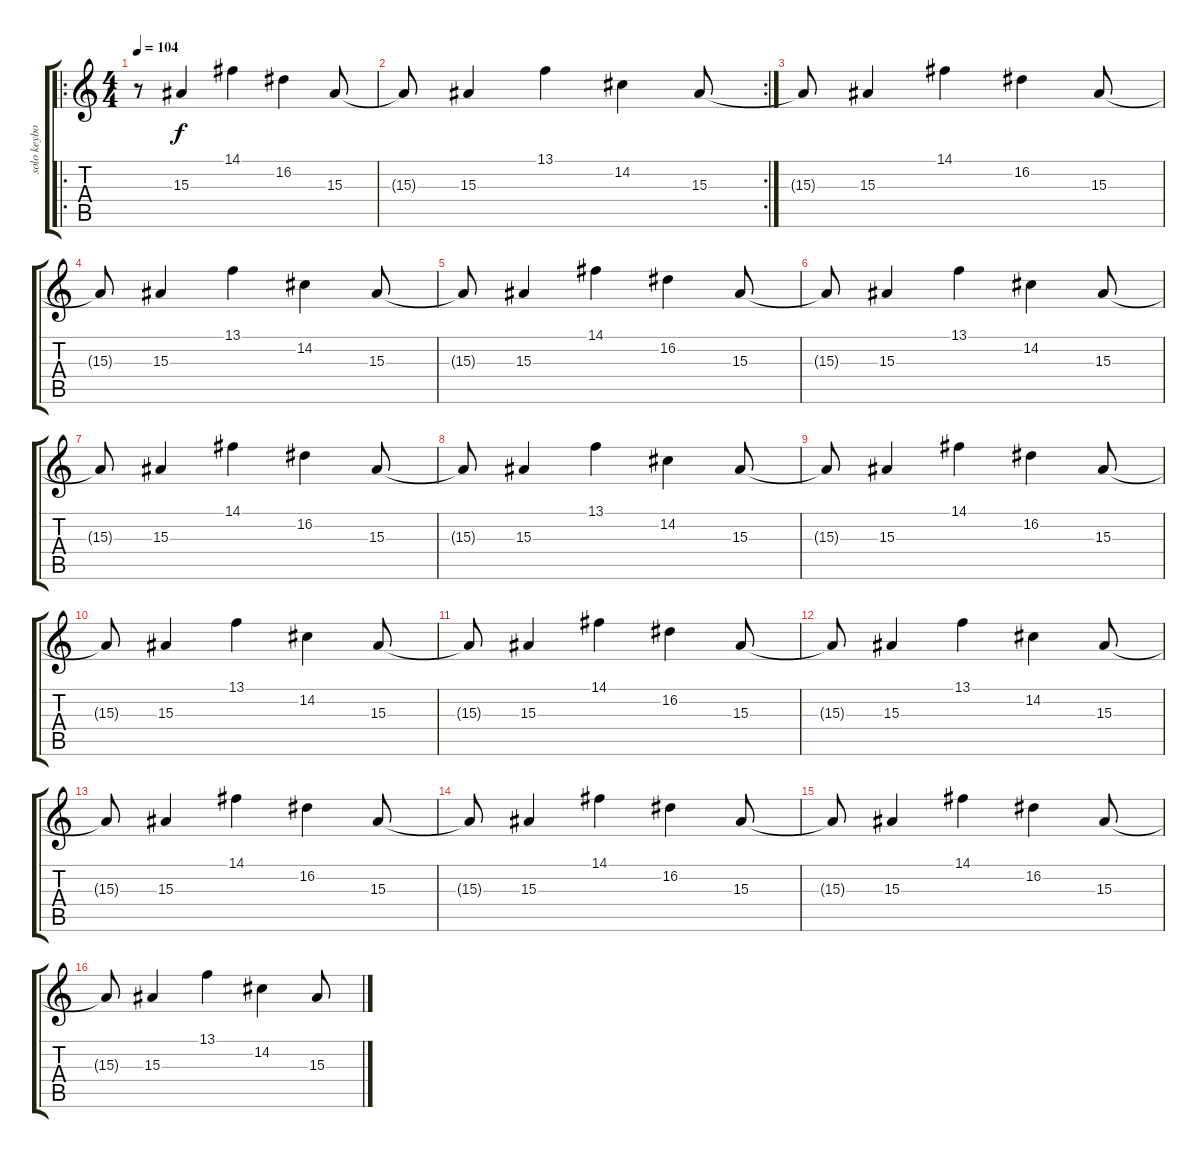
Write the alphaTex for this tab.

\track ("solo keyboard" "solo keybo") {instrument electricpiano1}
\staff {score tabs}
\tuning (E4 B3 G3 D3 A2 E2) {hide}
\ro
\ts (4 4)
\tempo 104
\clef g2
\ks c
r.8{dy f instrument electricpiano1} 15.3.4 14.1.4 16.2.4 15.3.8 |
\rc 2
15.3{t}.8 15.3.4 13.1.4 14.2.4 15.3.8 |
15.3{t}.8 15.3.4 14.1.4 16.2.4 15.3.8 |
15.3{t}.8 15.3.4 13.1.4 14.2.4 15.3.8 |
15.3{t}.8 15.3.4 14.1.4 16.2.4 15.3.8 |
15.3{t}.8 15.3.4 13.1.4 14.2.4 15.3.8 |
15.3{t}.8 15.3.4 14.1.4 16.2.4 15.3.8 |
15.3{t}.8 15.3.4 13.1.4 14.2.4 15.3.8 |
15.3{t}.8 15.3.4 14.1.4 16.2.4 15.3.8 |
15.3{t}.8 15.3.4 13.1.4 14.2.4 15.3.8 |
15.3{t}.8 15.3.4 14.1.4 16.2.4 15.3.8 |
15.3{t}.8 15.3.4 13.1.4 14.2.4 15.3.8 |
15.3{t}.8 15.3.4 14.1.4 16.2.4 15.3.8 |
15.3{t}.8 15.3.4 14.1.4 16.2.4 15.3.8 |
15.3{t}.8 15.3.4 14.1.4 16.2.4 15.3.8 |
15.3{t}.8 15.3.4 13.1.4 14.2.4 15.3.8
